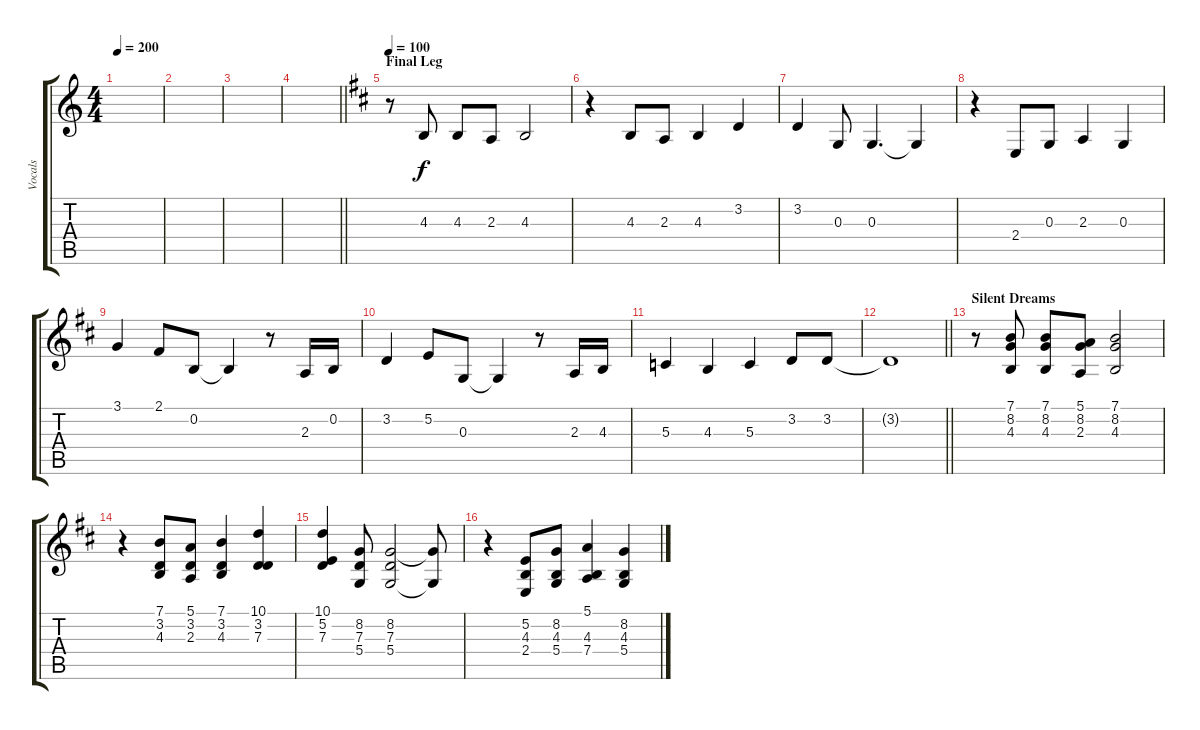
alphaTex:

\track ("Vocals" "Vocals") {instrument altosax}
\staff {score tabs}
\tuning (E4 B3 G3 D3 A2 E2) {hide}
\ts (4 4)
\tempo 200
\clef g2
\ks c
|
|
|
\barLineRight lightlight
|
\section ("" "Final Leg")
\tempo 100
\ks d
r.8 4.3.8 4.3.8 2.3.8 4.3.2 |
r.4 4.3.8 2.3.8 4.3.4 3.2.4 |
3.2.4 0.3.8 0.3.4{d} 0.3{t}.4 |
r.4 2.4.8 0.3.8 2.3.4 0.3.4 |
3.1.4 2.1.8 0.2.8 0.2{t}.4 r.8 2.3.16 0.2.16 |
3.2.4 5.2.8 0.3.8 0.3{t}.4 r.8 2.3.16 4.3.16 |
5.3.4 4.3.4 5.3.4 3.2.8 3.2.8 |
\barLineRight lightlight
3.2{t}.1 |
\section ("" "Silent Dreams")
r.8 (7.1 8.2 4.3).8 (7.1 8.2 4.3).8 (5.1 8.2 2.3).8 (7.1 8.2 4.3).2 |
r.4 (7.1 3.2 4.3).8 (5.1 3.2 2.3).8 (7.1 3.2 4.3).4 (10.1 3.2 7.3).4 |
(10.1 5.2 7.3).4 (8.2 7.3 5.4).8 (8.2 7.3 5.4).2 (8.2{t} 5.4{t}).8 |
r.4 (5.2 4.3 2.4).8 (8.2 4.3 5.4).8 (5.1 4.3 7.4).4 (8.2 4.3 5.4).4
